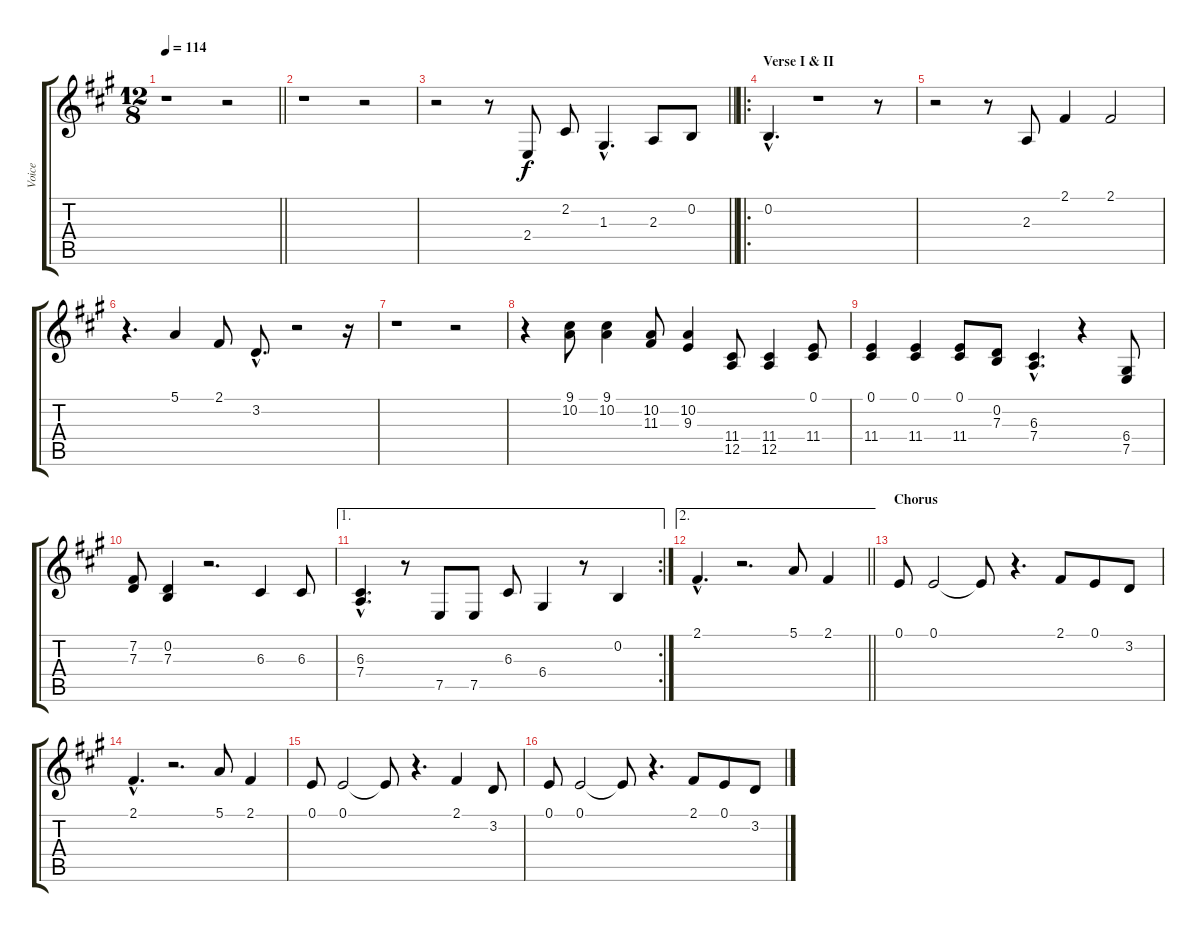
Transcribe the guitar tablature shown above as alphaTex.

\track ("Voice" "Voice") {instrument oboe}
\staff {score tabs}
\tuning (E4 B3 G3 D3 A2 E2) {hide}
\ts (12 8)
\tempo 114
\clef g2
\barLineRight lightlight
\ks a
r.1{dy f instrument oboe} r.2 |
r.1 r.2 |
\barLineRight lightlight
r.2 r.8 2.4.8 2.2.8 1.3{hac}.4{d} 2.3.8 0.2.8 |
\ro
\section ("" "Verse I & II")
0.2{hac}.4{d} r.1 r.8 |
r.2 r.8 2.3.8 2.1.4 2.1.2 |
r.4{d} 5.1.4 2.1.8 3.2{hac}.8{d} r.2 r.16 |
r.1 r.2 |
r.4 (9.1 10.2).8 (9.1 10.2).4 (10.2 11.3).8 (10.2 9.3).4 (11.4 12.5).8 (11.4 12.5).4 (0.1 11.4).8 |
(0.1 11.4).4 (0.1 11.4).4 (0.1 11.4).8 (0.2 7.3).8 (6.3{hac} 7.4{hac}).4{d} r.4 (6.4 7.5).8 |
(7.2 7.3).8 (0.2 7.3).4 r.2{d} 6.3.4 6.3.8 |
\ae 1
\rc 2
(6.3{hac} 7.4{hac}).4{d} r.8 7.5.8 7.5.8 6.3.8 6.4.4 r.8 0.2.4 |
\ae 2
\barLineRight lightlight
2.1{hac}.4{d} r.2{d} 5.1.8 2.1.4 |
\section ("" "Chorus")
0.1.8 0.1.2 0.1{t}.8 r.4{d} 2.1.8 0.1.8 3.2.8 |
2.1{hac}.4{d} r.2{d} 5.1.8 2.1.4 |
0.1.8 0.1.2 0.1{t}.8 r.4{d} 2.1.4 3.2.8 |
0.1.8 0.1.2 0.1{t}.8 r.4{d} 2.1.8 0.1.8 3.2.8
